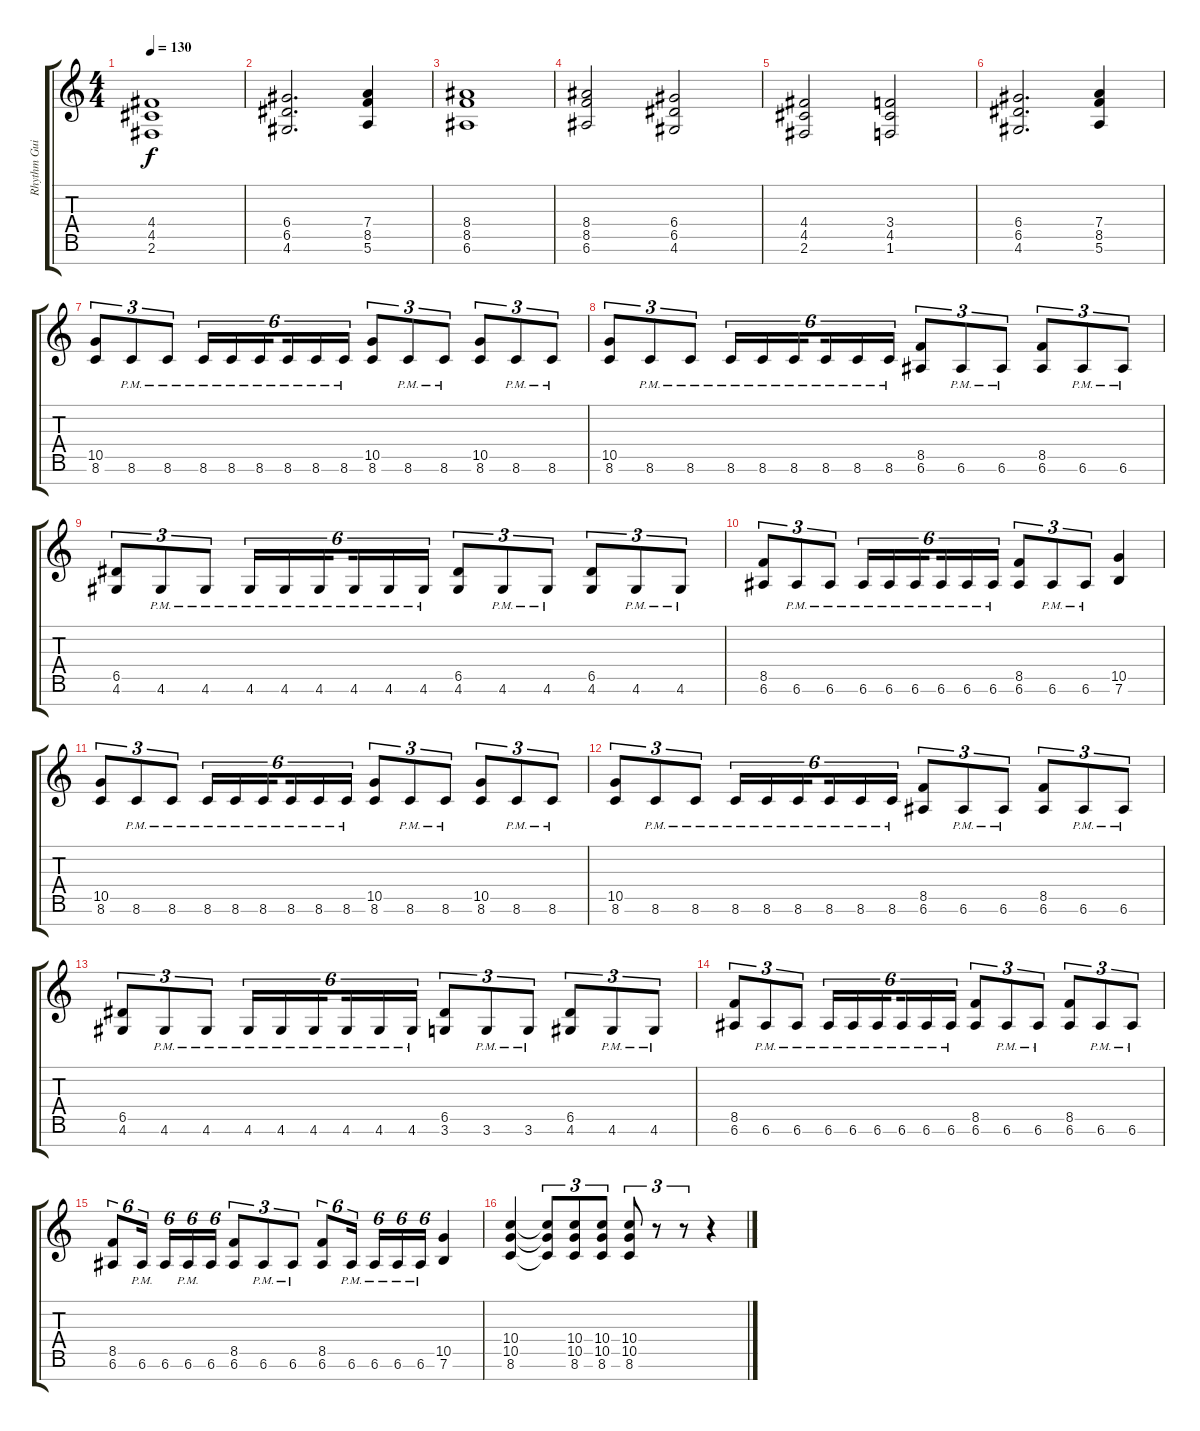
\track ("Rhythm Guitar II (right)" "Rhythm Gui") {instrument distortionguitar}
\staff {score tabs}
\tuning (E4 B3 G3 D3 A2 E2 B1) {hide}
\ts (4 4)
\tempo 130
\clef g2
\ks c
(4.4 4.5 2.6).1{dy f} |
(6.4 6.5 4.6).2{d} (7.4 8.5 5.6).4 |
(8.4 8.5 6.6).1 |
(8.4 8.5 6.6).2 (6.4 6.5 4.6).2 |
(4.4 4.5 2.6).2 (3.4 4.5 1.6).2 |
(6.4 6.5 4.6).2{d} (7.4 8.5 5.6).4 |
(10.5 8.6).8{tu (3 2)} 8.6{pm}.8{tu (3 2)} 8.6{pm}.8{tu (3 2)} 8.6{pm}.16{tu (6 4)} 8.6{pm}.16{tu (6 4)} 8.6{pm}.16{tu (6 4) beam splitsecondary} 8.6{pm}.16{tu (6 4)} 8.6{pm}.16{tu (6 4)} 8.6{pm}.16{tu (6 4)} (10.5 8.6).8{tu (3 2)} 8.6{pm}.8{tu (3 2)} 8.6{pm}.8{tu (3 2)} (10.5 8.6).8{tu (3 2)} 8.6{pm}.8{tu (3 2)} 8.6{pm}.8{tu (3 2)} |
(10.5 8.6).8{tu (3 2)} 8.6{pm}.8{tu (3 2)} 8.6{pm}.8{tu (3 2)} 8.6{pm}.16{tu (6 4)} 8.6{pm}.16{tu (6 4)} 8.6{pm}.16{tu (6 4) beam splitsecondary} 8.6{pm}.16{tu (6 4)} 8.6{pm}.16{tu (6 4)} 8.6{pm}.16{tu (6 4)} (8.5 6.6).8{tu (3 2)} 6.6{pm}.8{tu (3 2)} 6.6{pm}.8{tu (3 2)} (8.5 6.6).8{tu (3 2)} 6.6{pm}.8{tu (3 2)} 6.6{pm}.8{tu (3 2)} |
(6.5 4.6).8{tu (3 2)} 4.6{pm}.8{tu (3 2)} 4.6{pm}.8{tu (3 2)} 4.6{pm}.16{tu (6 4)} 4.6{pm}.16{tu (6 4)} 4.6{pm}.16{tu (6 4) beam splitsecondary} 4.6{pm}.16{tu (6 4)} 4.6{pm}.16{tu (6 4)} 4.6{pm}.16{tu (6 4)} (6.5 4.6).8{tu (3 2)} 4.6{pm}.8{tu (3 2)} 4.6{pm}.8{tu (3 2)} (6.5 4.6).8{tu (3 2)} 4.6{pm}.8{tu (3 2)} 4.6{pm}.8{tu (3 2)} |
(8.5 6.6).8{tu (3 2)} 6.6{pm}.8{tu (3 2)} 6.6{pm}.8{tu (3 2)} 6.6{pm}.16{tu (6 4)} 6.6{pm}.16{tu (6 4)} 6.6{pm}.16{tu (6 4) beam splitsecondary} 6.6{pm}.16{tu (6 4)} 6.6{pm}.16{tu (6 4)} 6.6{pm}.16{tu (6 4)} (8.5 6.6).8{tu (3 2)} 6.6{pm}.8{tu (3 2)} 6.6{pm}.8{tu (3 2)} (10.5 7.6).4 |
(10.5 8.6).8{tu (3 2)} 8.6{pm}.8{tu (3 2)} 8.6{pm}.8{tu (3 2)} 8.6{pm}.16{tu (6 4)} 8.6{pm}.16{tu (6 4)} 8.6{pm}.16{tu (6 4) beam splitsecondary} 8.6{pm}.16{tu (6 4)} 8.6{pm}.16{tu (6 4)} 8.6{pm}.16{tu (6 4)} (10.5 8.6).8{tu (3 2)} 8.6{pm}.8{tu (3 2)} 8.6{pm}.8{tu (3 2)} (10.5 8.6).8{tu (3 2)} 8.6{pm}.8{tu (3 2)} 8.6{pm}.8{tu (3 2)} |
(10.5 8.6).8{tu (3 2)} 8.6{pm}.8{tu (3 2)} 8.6{pm}.8{tu (3 2)} 8.6{pm}.16{tu (6 4)} 8.6{pm}.16{tu (6 4)} 8.6{pm}.16{tu (6 4) beam splitsecondary} 8.6{pm}.16{tu (6 4)} 8.6{pm}.16{tu (6 4)} 8.6{pm}.16{tu (6 4)} (8.5 6.6).8{tu (3 2)} 6.6{pm}.8{tu (3 2)} 6.6{pm}.8{tu (3 2)} (8.5 6.6).8{tu (3 2)} 6.6{pm}.8{tu (3 2)} 6.6{pm}.8{tu (3 2)} |
(6.5 4.6).8{tu (3 2)} 4.6{pm}.8{tu (3 2)} 4.6{pm}.8{tu (3 2)} 4.6{pm}.16{tu (6 4)} 4.6{pm}.16{tu (6 4)} 4.6{pm}.16{tu (6 4) beam splitsecondary} 4.6{pm}.16{tu (6 4)} 4.6{pm}.16{tu (6 4)} 4.6{pm}.16{tu (6 4)} (6.5 3.6).8{tu (3 2)} 3.6{pm}.8{tu (3 2)} 3.6{pm}.8{tu (3 2)} (6.5 4.6).8{tu (3 2)} 4.6{pm}.8{tu (3 2)} 4.6{pm}.8{tu (3 2)} |
(8.5 6.6).8{tu (3 2)} 6.6{pm}.8{tu (3 2)} 6.6{pm}.8{tu (3 2)} 6.6{pm}.16{tu (6 4)} 6.6{pm}.16{tu (6 4)} 6.6{pm}.16{tu (6 4) beam splitsecondary} 6.6{pm}.16{tu (6 4)} 6.6{pm}.16{tu (6 4)} 6.6{pm}.16{tu (6 4)} (8.5 6.6).8{tu (3 2)} 6.6{pm}.8{tu (3 2)} 6.6{pm}.8{tu (3 2)} (8.5 6.6).8{tu (3 2)} 6.6{pm}.8{tu (3 2)} 6.6{pm}.8{tu (3 2)} |
(8.5 6.6).8{tu (6 4)} 6.6{pm}.16{tu (6 4) beam splitsecondary} 6.6.16{tu (6 4)} 6.6{pm}.16{tu (6 4)} 6.6.16{tu (6 4)} (8.5 6.6).8{tu (3 2)} 6.6{pm}.8{tu (3 2)} 6.6{pm}.8{tu (3 2)} (8.5 6.6).8{tu (6 4)} 6.6{pm}.16{tu (6 4) beam splitsecondary} 6.6{pm}.16{tu (6 4)} 6.6{pm}.16{tu (6 4)} 6.6{pm}.16{tu (6 4)} (10.5 7.6).4 |
(10.4 10.5 8.6).4 (10.4{t} 10.5{t} 8.6{t}).8{tu (3 2)} (10.4 10.5 8.6).8{tu (3 2)} (10.4 10.5 8.6).8{tu (3 2)} (10.4 10.5 8.6).8{tu (3 2)} r.8{tu (3 2)} r.8{tu (3 2)} r.4
